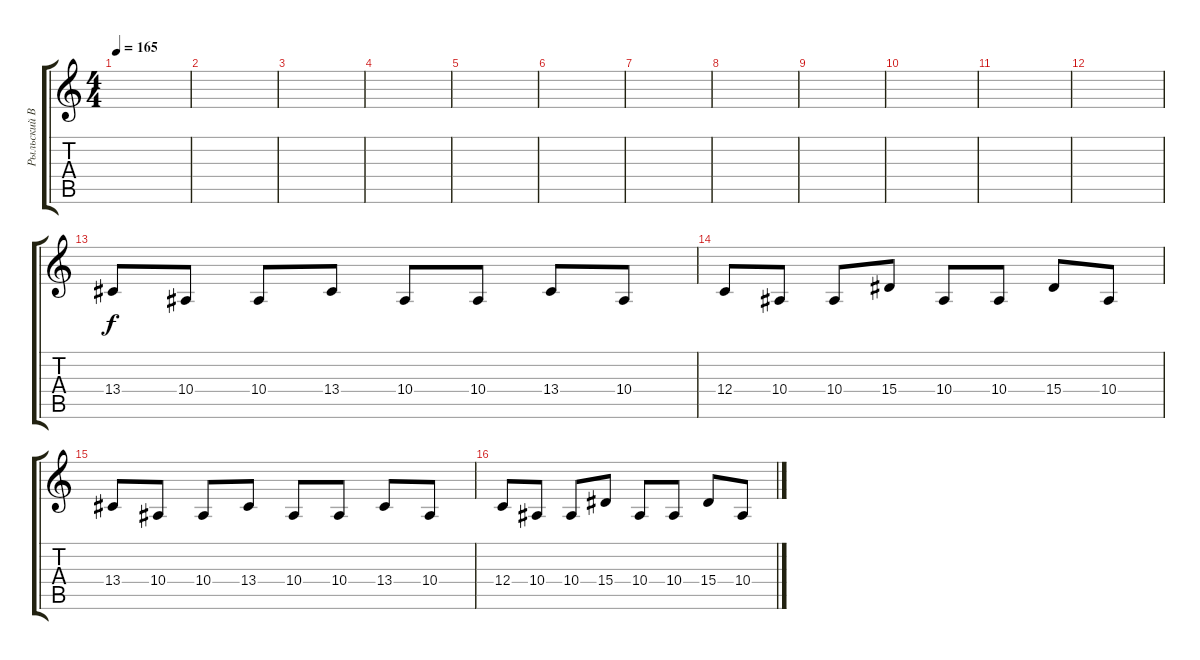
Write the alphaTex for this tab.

\track ("Рыльский Владислав" "Рыльский В") {instrument lead2sawtooth}
\staff {score tabs}
\tuning (D4 A3 F3 C3 G2 C2) {hide}
\ts (4 4)
\tempo 165
\clef g2
\ks c
|
|
|
|
|
|
|
|
|
|
|
|
13.4.8 10.4.8 10.4.8 13.4.8 10.4.8 10.4.8 13.4.8 10.4.8 |
12.4.8 10.4.8 10.4.8 15.4.8 10.4.8 10.4.8 15.4.8 10.4.8 |
13.4.8 10.4.8 10.4.8 13.4.8 10.4.8 10.4.8 13.4.8 10.4.8 |
12.4.8 10.4.8 10.4.8 15.4.8 10.4.8 10.4.8 15.4.8 10.4.8
